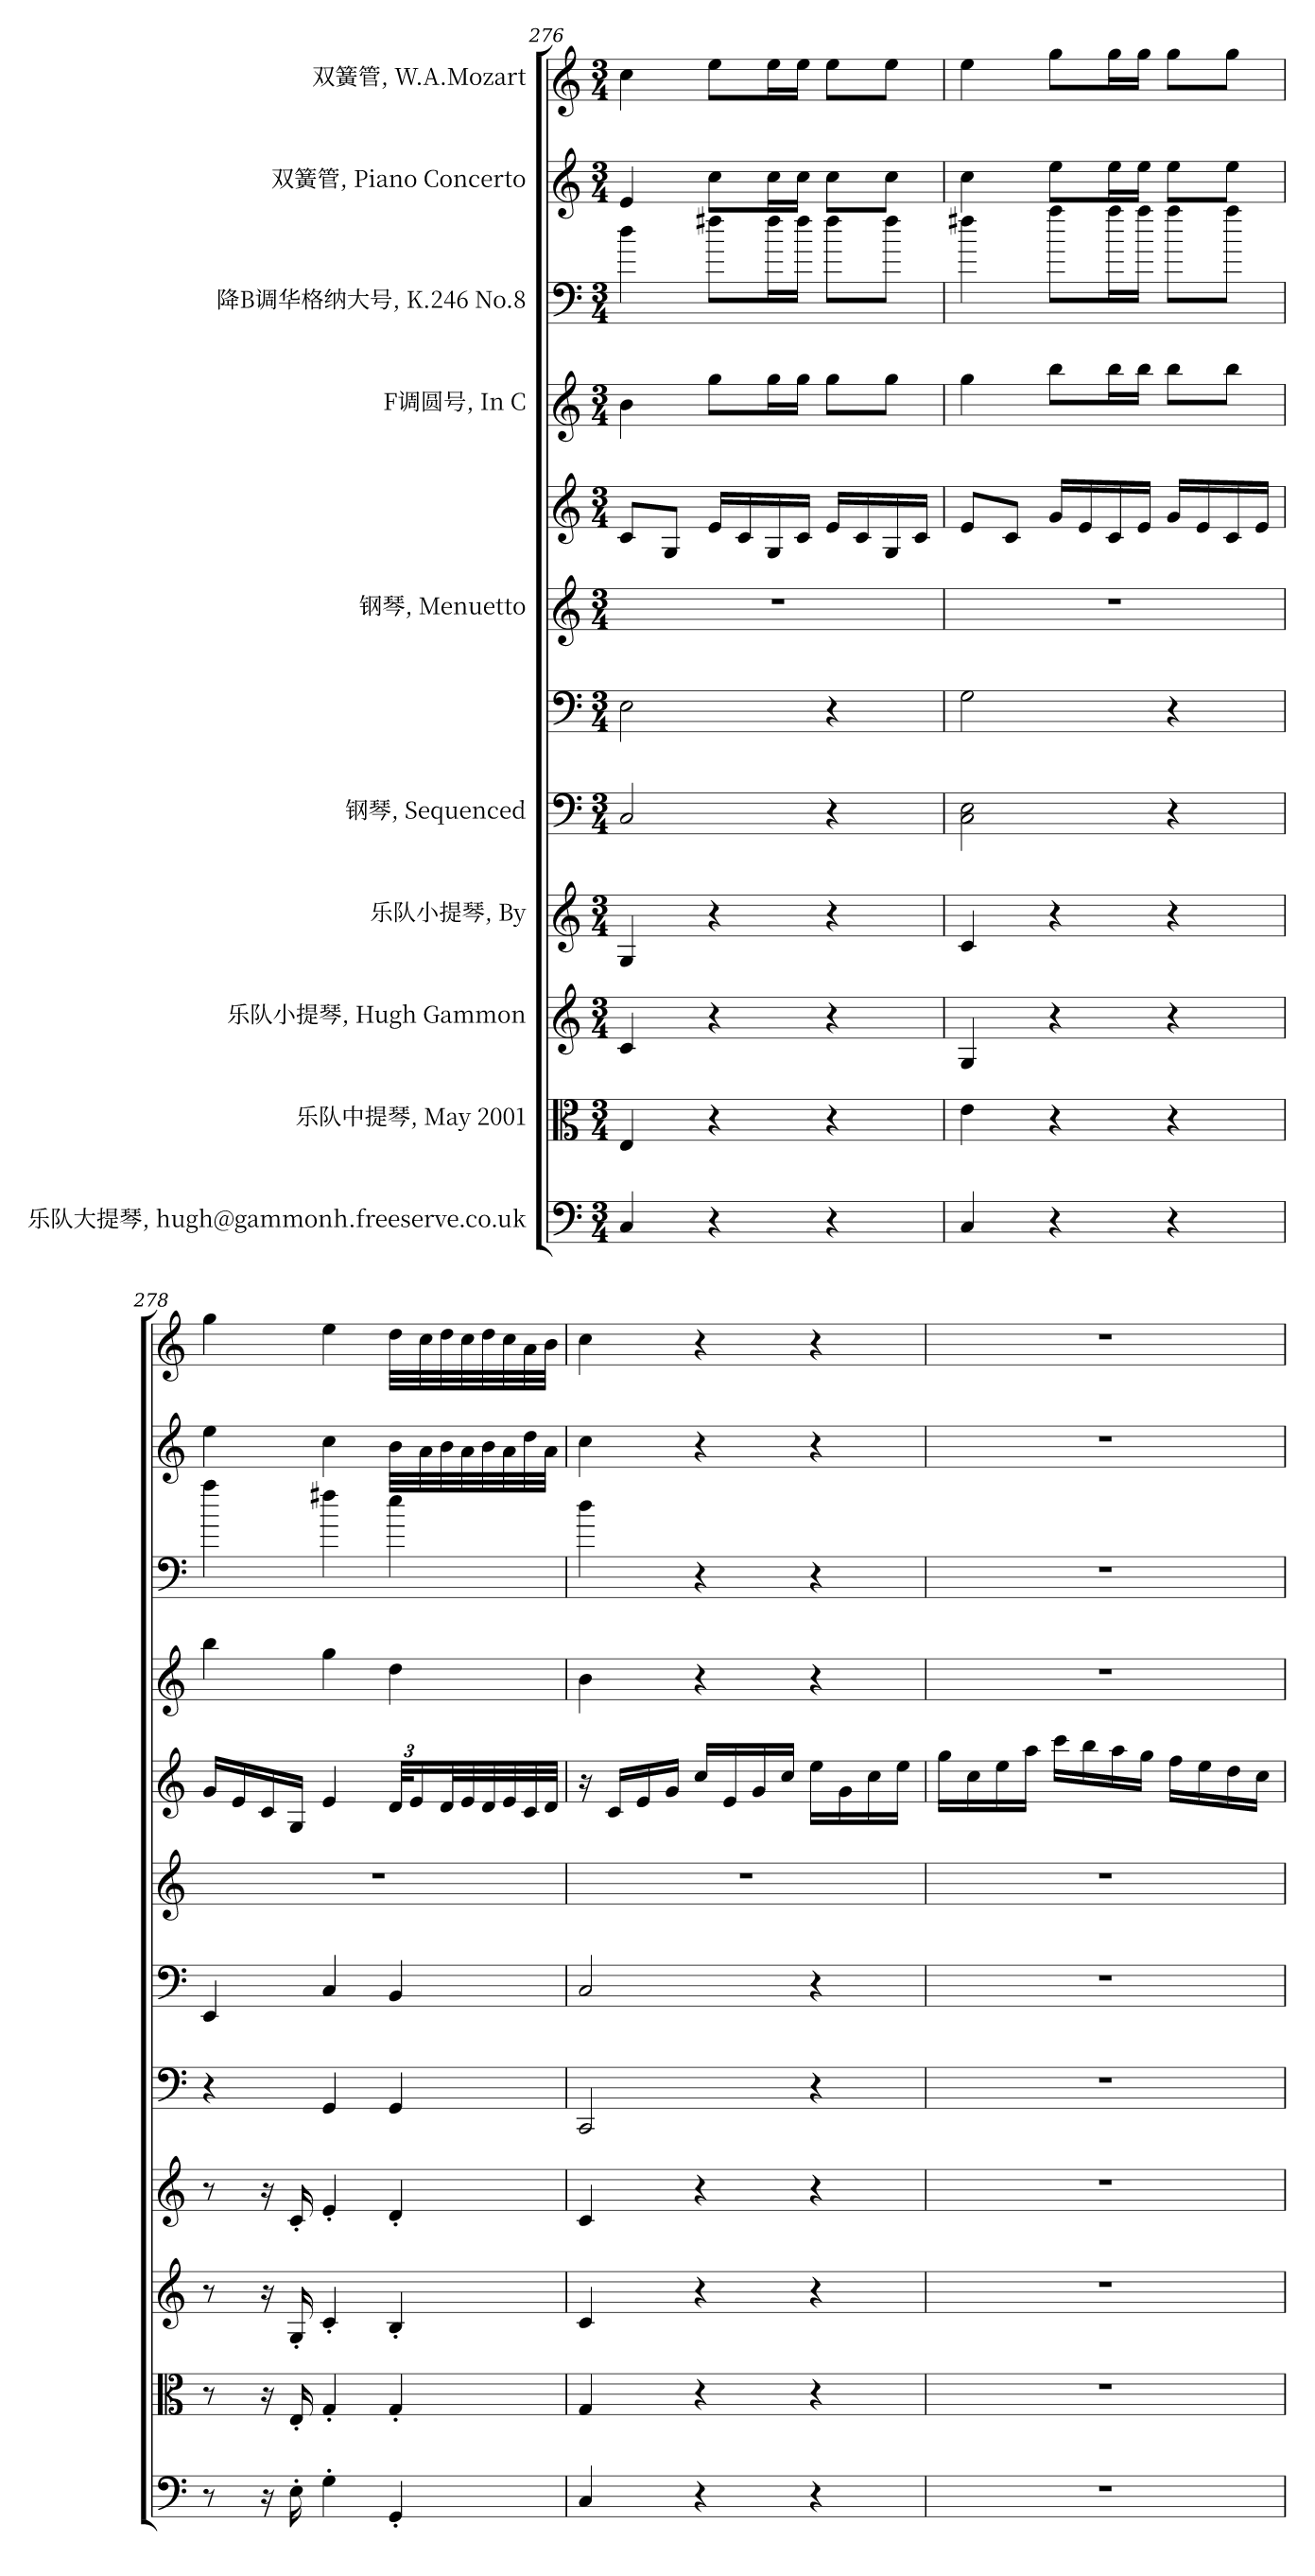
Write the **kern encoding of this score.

**kern	**kern	**kern	**kern	**kern	**kern	**kern	**kern	**kern	**kern	**kern	**kern
*part10	*part9	*part8	*part7	*part6	*part6	*part5	*part5	*part4	*part3	*part2	*part1
*staff12	*staff11	*staff10	*staff9	*staff8	*staff7	*staff6	*staff5	*staff4	*staff3	*staff2	*staff1
*I"乐队大提琴, hugh@gammonh.freeserve.co.uk	*I"乐队中提琴, May 2001	*I"乐队小提琴, Hugh Gammon	*I"乐队小提琴,         By	*I"钢琴, Sequenced	*	*I"钢琴, Menuetto	*	*I"F调圆号, In C	*I"降B调华格纳大号, K.246 No.8	*I"双簧管, Piano Concerto	*I"双簧管, W.A.Mozart
*clefF4	*clefC3	*clefG2	*clefG2	*clefF4	*clefF4	*clefG2	*clefG2	*clefG2	*clefF4	*clefG2	*clefG2
*	*	*	*	*	*	*	*	*ITrd4c7	*ITrd1c2	*	*
*k[]	*k[]	*k[]	*k[]	*k[]	*k[]	*k[]	*k[]	*k[b-]	*k[b-e-]	*k[]	*k[]
*M3/4	*M3/4	*M3/4	*M3/4	*M3/4	*M3/4	*M3/4	*M3/4	*M3/4	*M3/4	*M3/4	*M3/4
=276	=276	=276	=276	=276	=276	=276	=276	=276	=276	=276	=276
4C/	4E/	4c/	4G/	2C/	2E\	2.r	8c/L	4e\	4cc\	4e/	4cc\
.	.	.	.	.	.	.	8G/J	.	.	.	.
4r	4r	4r	4r	.	.	.	16e/LL	8cc\L	8een\L	8cc\L	8ee\L
.	.	.	.	.	.	.	16c/	.	.	.	.
.	.	.	.	.	.	.	16G/	16cc\L	16ee\L	16cc\L	16ee\L
.	.	.	.	.	.	.	16c/JJ	16cc\JJ	16ee\JJ	16cc\JJ	16ee\JJ
4r	4r	4r	4r	4r	4r	.	16e/LL	8cc\L	8ee\L	8cc\L	8ee\L
.	.	.	.	.	.	.	16c/	.	.	.	.
.	.	.	.	.	.	.	16G/	8cc\J	8ee\J	8cc\J	8ee\J
.	.	.	.	.	.	.	16c/JJ	.	.	.	.
=277	=277	=277	=277	=277	=277	=277	=277	=277	=277	=277	=277
4C/	4e\	4G/	4c/	2C\ 2E\	2G\	2.r	8e/L	4cc\	4een\	4cc\	4ee\
.	.	.	.	.	.	.	8c/J	.	.	.	.
4r	4r	4r	4r	.	.	.	16g/LL	8ee\L	8gg\L	8ee\L	8gg\L
.	.	.	.	.	.	.	16e/	.	.	.	.
.	.	.	.	.	.	.	16c/	16ee\L	16gg\L	16ee\L	16gg\L
.	.	.	.	.	.	.	16e/JJ	16ee\JJ	16gg\JJ	16ee\JJ	16gg\JJ
4r	4r	4r	4r	4r	4r	.	16g/LL	8ee\L	8gg\L	8ee\L	8gg\L
.	.	.	.	.	.	.	16e/	.	.	.	.
.	.	.	.	.	.	.	16c/	8ee\J	8gg\J	8ee\J	8gg\J
.	.	.	.	.	.	.	16e/JJ	.	.	.	.
!!LO:PB:g=z
=278	=278	=278	=278	=278	=278	=278	=278	=278	=278	=278	=278
8r	8r	8r	8r	4r	4EE/	2.r	16g/LL	4ee\	4gg\	4ee\	4gg\
.	.	.	.	.	.	.	16e/	.	.	.	.
16r	16r	16r	16r	.	.	.	16c/	.	.	.	.
16E'\	16E'/	16G'/	16c'/	.	.	.	16G/JJ	.	.	.	.
4G'\	4G'/	4c'/	4e'/	4GG/	4C/	.	4e/	4cc\	4een\	4cc\	4ee\
*	*	*	*	*	*	*	*Xbrackettup	*	*	*	*
4GG'/	4G'/	4B'/	4d'/	4GG/	4BB/	.	48d/KLL	4g\	4dd\	32b\LLL	32dd\LLL
.	.	.	.	.	.	.	24e/	.	.	.	.
.	.	.	.	.	.	.	.	.	.	32a\	32cc\
.	.	.	.	.	.	.	32d/L	.	.	32b\	32dd\
.	.	.	.	.	.	.	32e/	.	.	32a\	32cc\
.	.	.	.	.	.	.	32d/	.	.	32b\	32dd\
.	.	.	.	.	.	.	32e/	.	.	32a\	32cc\
.	.	.	.	.	.	.	32c/	.	.	32dd\	32a\
.	.	.	.	.	.	.	32d/JJJ	.	.	32a\JJJ	32b\JJJ
=279	=279	=279	=279	=279	=279	=279	=279	=279	=279	=279	=279
4C/	4G/	4c/	4c/	2CC/	2C/	2.r	16r	4e\	4cc\	4cc\	4cc\
.	.	.	.	.	.	.	16c/LL	.	.	.	.
.	.	.	.	.	.	.	16e/	.	.	.	.
.	.	.	.	.	.	.	16g/JJ	.	.	.	.
4r	4r	4r	4r	.	.	.	16cc/LL	4r	4r	4r	4r
.	.	.	.	.	.	.	16e/	.	.	.	.
.	.	.	.	.	.	.	16g/	.	.	.	.
.	.	.	.	.	.	.	16cc/JJ	.	.	.	.
4r	4r	4r	4r	4r	4r	.	16ee\LL	4r	4r	4r	4r
.	.	.	.	.	.	.	16g\	.	.	.	.
.	.	.	.	.	.	.	16cc\	.	.	.	.
.	.	.	.	.	.	.	16ee\JJ	.	.	.	.
=280	=280	=280	=280	=280	=280	=280	=280	=280	=280	=280	=280
2.r	2.r	2.r	2.r	2.r	2.r	2.r	16gg\LL	2.r	2.r	2.r	2.r
.	.	.	.	.	.	.	16cc\	.	.	.	.
.	.	.	.	.	.	.	16ee\	.	.	.	.
.	.	.	.	.	.	.	16aa\JJ	.	.	.	.
.	.	.	.	.	.	.	16ccc\LL	.	.	.	.
.	.	.	.	.	.	.	16bb\	.	.	.	.
.	.	.	.	.	.	.	16aa\	.	.	.	.
.	.	.	.	.	.	.	16gg\JJ	.	.	.	.
.	.	.	.	.	.	.	16ff\LL	.	.	.	.
.	.	.	.	.	.	.	16ee\	.	.	.	.
.	.	.	.	.	.	.	16dd\	.	.	.	.
.	.	.	.	.	.	.	16cc\JJ	.	.	.	.
=	=	=	=	=	=	=	=	=	=	=	=
*-	*-	*-	*-	*-	*-	*-	*-	*-	*-	*-	*-
